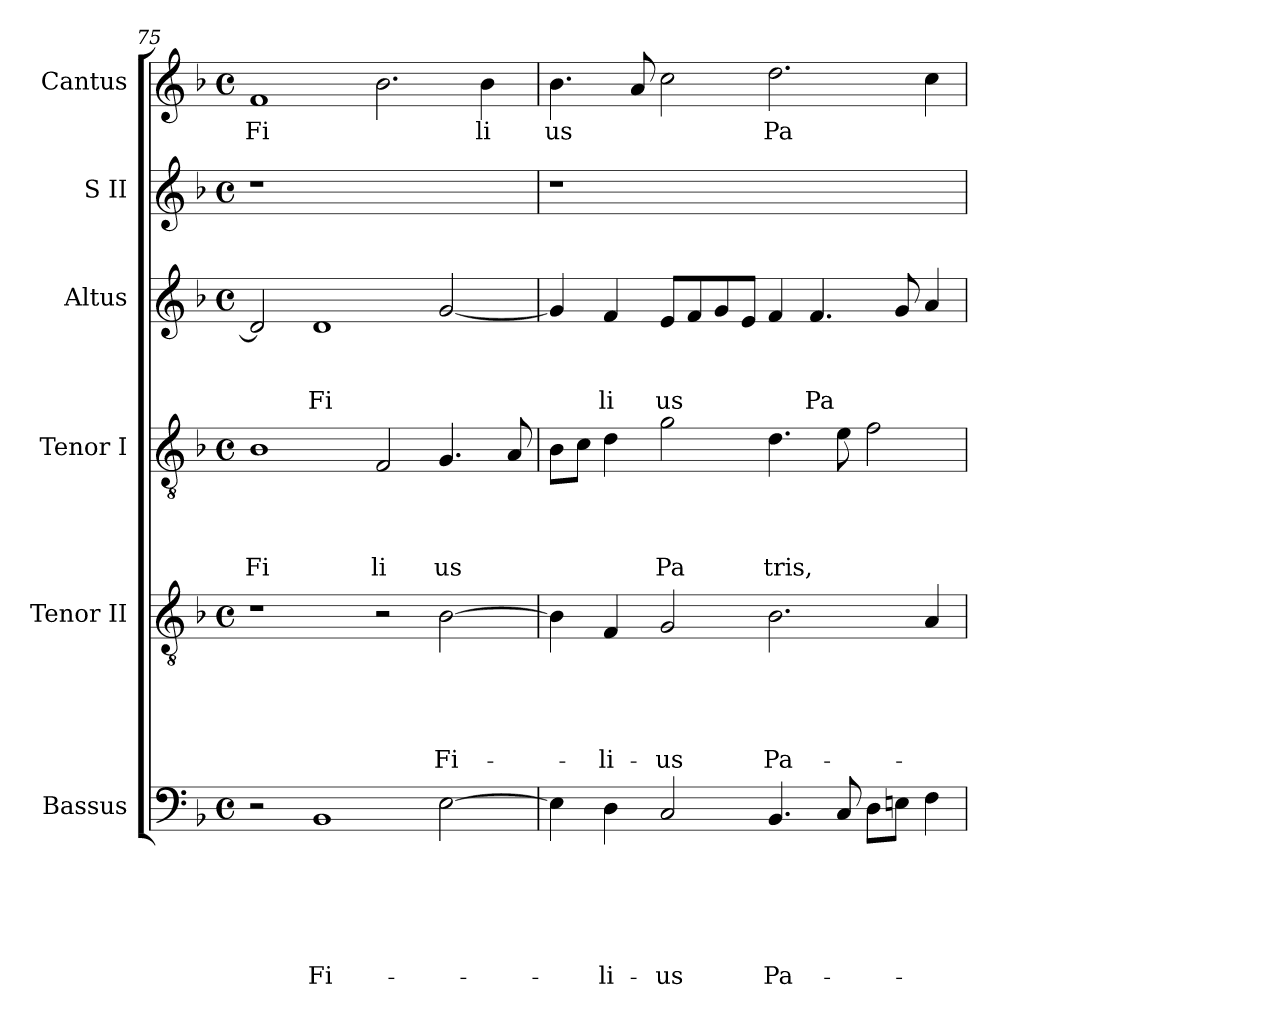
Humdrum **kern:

**kern	**text	**text	**text	**text	**text	**text	**kern	**text	**text	**text	**text	**text	**kern	**text	**text	**text	**text	**kern	**text	**text	**text	**kern	**kern	**text
*part6	*part6	*part6	*part6	*part6	*part6	*part6	*part5	*part5	*part5	*part5	*part5	*part5	*part4	*part4	*part4	*part4	*part4	*part3	*part3	*part3	*part3	*part2	*part1	*part1
*staff6	*staff6	*staff6	*staff6	*staff6	*staff6	*staff6	*staff5	*staff5	*staff5	*staff5	*staff5	*staff5	*staff4	*staff4	*staff4	*staff4	*staff4	*staff3	*staff3	*staff3	*staff3	*staff2	*staff1	*staff1
*I"Bassus	*	*	*	*	*	*	*I"Tenor II	*	*	*	*	*	*I"Tenor I	*	*	*	*	*I"Altus	*	*	*	*I"S II	*I"Cantus	*
*I'B	*	*	*	*	*	*	*I'T II	*	*	*	*	*	*I'T I	*	*	*	*	*I'A	*	*	*	*	*	*
*clefF4	*	*	*	*	*	*	*clefGv2	*	*	*	*	*	*clefGv2	*	*	*	*	*clefG2	*	*	*	*clefG2	*clefG2	*
*k[b-]	*	*	*	*	*	*	*k[b-]	*	*	*	*	*	*k[b-]	*	*	*	*	*k[b-]	*	*	*	*k[b-]	*k[b-]	*
*F:	*	*	*	*	*	*	*F:	*	*	*	*	*	*F:	*	*	*	*	*F:	*	*	*	*F:	*F:	*
*M4/4	*	*	*	*	*	*	*M4/4	*	*	*	*	*	*M4/4	*	*	*	*	*M4/4	*	*	*	*M4/4	*M4/4	*
*met(c)	*	*	*	*	*	*	*met(c)	*	*	*	*	*	*met(c)	*	*	*	*	*met(c)	*	*	*	*met(c)	*met(c)	*
=75	=75	=75	=75	=75	=75	=75	=75	=75	=75	=75	=75	=75	=75	=75	=75	=75	=75	=75	=75	=75	=75	=75	=75	=75
!	!	!	!	!	!	!	!	!	!	!	!	!	!	!	!	!	!LO:LY:b	!	!	!	!	!	!	!LO:LY:b
2r	.	.	.	.	.	.	1r	.	.	.	.	.	1B-	.	.	.	Fi	2d/]	.	.	.	1r	1f	Fi
!	!	!	!	!	!	!LO:LY:b	!	!	!	!	!	!	!	!	!	!	!	!	!	!	!LO:LY:b	!	!	!
1BB-	.	.	.	.	.	Fi-	.	.	.	.	.	.	.	.	.	.	.	1d	.	.	Fi	.	.	.
!	!	!	!	!	!	!	!	!	!	!	!	!	!	!	!	!	!LO:LY:b	!	!	!	!	!	!	!
.	.	.	.	.	.	.	2r	.	.	.	.	.	2F/	.	.	.	li	.	.	.	.	1ryy	2.b-\	.
!	!	!	!	!	!	!	!	!	!	!	!	!LO:LY:b	!	!	!	!	!LO:LY:b	!	!	!	!	!	!	!
[>2E\	.	.	.	.	.	.	[>2B-\	.	.	.	.	Fi-	4.G/	.	.	.	us	[<2g/	.	.	.	.	.	.
!	!	!	!	!	!	!	!	!	!	!	!	!	!	!	!	!	!	!	!	!	!	!	!	!LO:LY:b
.	.	.	.	.	.	.	.	.	.	.	.	.	.	.	.	.	.	.	.	.	.	.	4b-\	li
.	.	.	.	.	.	.	.	.	.	.	.	.	8A/	.	.	.	.	.	.	.	.	.	.	.
=76	=76	=76	=76	=76	=76	=76	=76	=76	=76	=76	=76	=76	=76	=76	=76	=76	=76	=76	=76	=76	=76	=76	=76	=76
!	!	!	!	!	!	!	!	!	!	!	!	!	!	!	!	!	!	!	!	!	!	!	!	!LO:LY:b
4E\]	.	.	.	.	.	.	4B-\]	.	.	.	.	.	8B-\L	.	.	.	.	4g/]	.	.	.	1r	4.b-\	us
.	.	.	.	.	.	.	.	.	.	.	.	.	8c\J	.	.	.	.	.	.	.	.	.	.	.
!	!	!	!	!	!	!LO:LY:b	!	!	!	!	!	!LO:LY:b	!	!	!	!	!	!	!	!	!LO:LY:b	!	!	!
4D\	.	.	.	.	.	-li-	4F/	.	.	.	.	-li-	4d\	.	.	.	.	4f/	.	.	li	.	.	.
.	.	.	.	.	.	.	.	.	.	.	.	.	.	.	.	.	.	.	.	.	.	.	8a/	.
!	!	!	!	!	!	!LO:LY:b	!	!	!	!	!	!LO:LY:b	!	!	!	!	!LO:LY:b	!	!	!	!LO:LY:b	!	!	!
2C/	.	.	.	.	.	-us	2G/	.	.	.	.	-us	2g\	.	.	.	Pa	8e/L	.	.	us	.	2cc\	.
.	.	.	.	.	.	.	.	.	.	.	.	.	.	.	.	.	.	8f/	.	.	.	.	.	.
.	.	.	.	.	.	.	.	.	.	.	.	.	.	.	.	.	.	8g/	.	.	.	.	.	.
.	.	.	.	.	.	.	.	.	.	.	.	.	.	.	.	.	.	8e/J	.	.	.	.	.	.
!	!	!	!	!	!	!LO:LY:b	!	!	!	!	!	!LO:LY:b	!	!	!	!	!LO:LY:b	!	!	!	!	!	!	!LO:LY:b
4.BB-/	.	.	.	.	.	Pa-	2.B-\	.	.	.	.	Pa-	4.d\	.	.	.	tris,	4f/	.	.	.	1ryy	2.dd\	Pa
!	!	!	!	!	!	!	!	!	!	!	!	!	!	!	!	!	!	!	!	!	!LO:LY:b	!	!	!
.	.	.	.	.	.	.	.	.	.	.	.	.	.	.	.	.	.	4.f/	.	.	Pa	.	.	.
8C/	.	.	.	.	.	.	.	.	.	.	.	.	8e\	.	.	.	.	.	.	.	.	.	.	.
8D\L	.	.	.	.	.	.	.	.	.	.	.	.	2f\	.	.	.	.	.	.	.	.	.	.	.
8En\J	.	.	.	.	.	.	.	.	.	.	.	.	.	.	.	.	.	8g/	.	.	.	.	.	.
4F\	.	.	.	.	.	.	4A/	.	.	.	.	.	.	.	.	.	.	4a/	.	.	.	.	4cc\	.
=	=	=	=	=	=	=	=	=	=	=	=	=	=	=	=	=	=	=	=	=	=	=	=	=
*-	*-	*-	*-	*-	*-	*-	*-	*-	*-	*-	*-	*-	*-	*-	*-	*-	*-	*-	*-	*-	*-	*-	*-	*-
